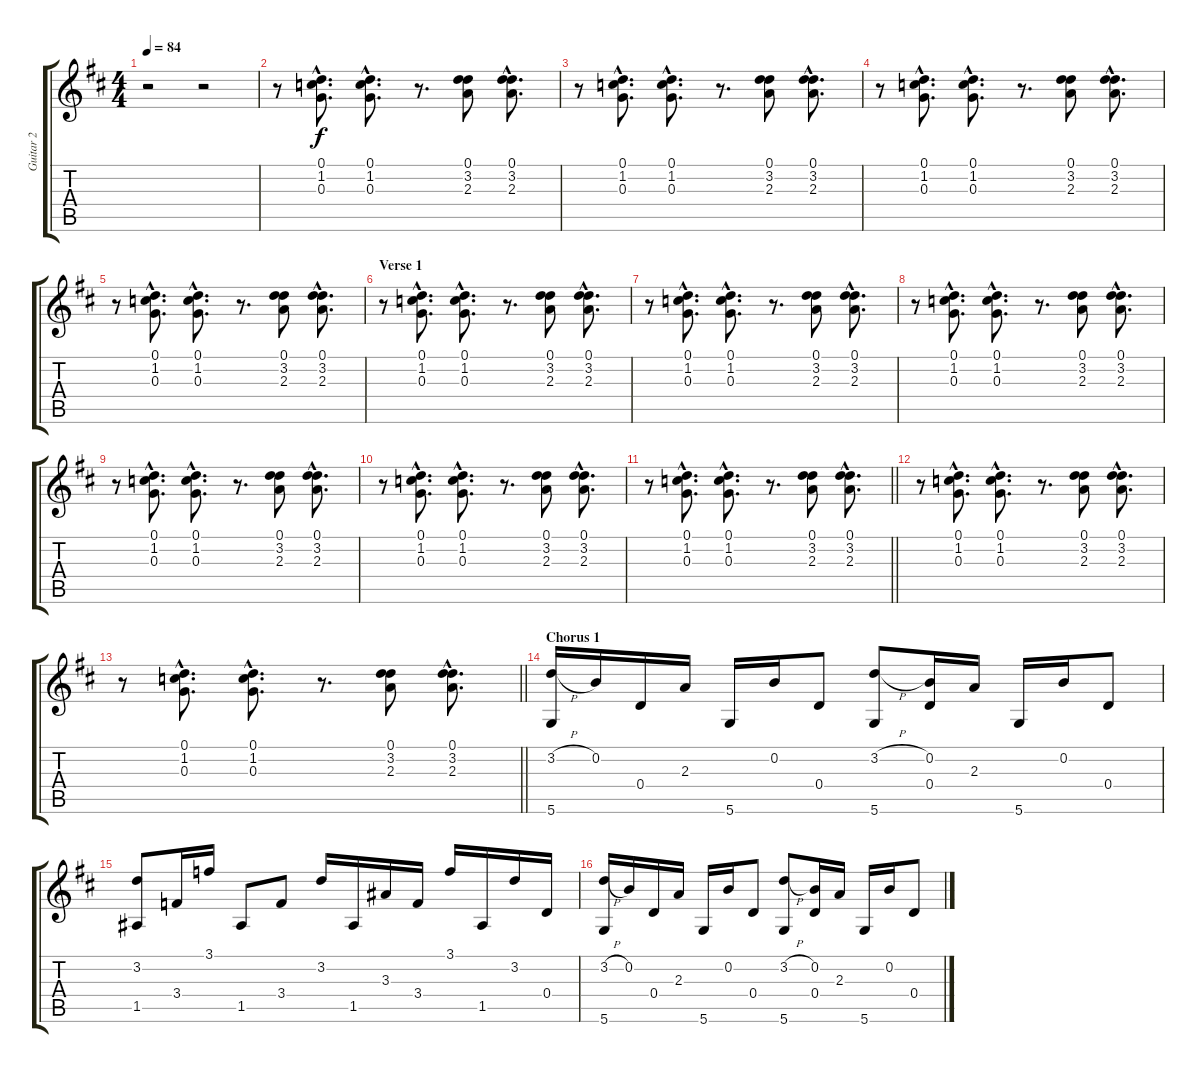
\track ("Guitar 2" "Guitar 2") {instrument acousticguitarsteel}
\staff {score tabs}
\tuning (D4 B3 G3 D3 A2 D2) {hide}
\ts (4 4)
\tempo 84
\clef g2
\ks d
r.2{dy f volume 0 instrument acousticguitarsteel} r.2{volume 12} |
r.8 (0.1{hac} 1.2{hac} 0.3{hac}).8{d} (0.1{hac} 1.2{hac} 0.3{hac}).8{d} r.8{d} (0.1 3.2 2.3).8 (0.1{hac} 3.2{hac} 2.3{hac}).8{d} |
r.8 (0.1{hac} 1.2{hac} 0.3{hac}).8{d} (0.1{hac} 1.2{hac} 0.3{hac}).8{d} r.8{d} (0.1 3.2 2.3).8 (0.1{hac} 3.2{hac} 2.3{hac}).8{d} |
r.8 (0.1{hac} 1.2{hac} 0.3{hac}).8{d} (0.1{hac} 1.2{hac} 0.3{hac}).8{d} r.8{d} (0.1 3.2 2.3).8 (0.1{hac} 3.2{hac} 2.3{hac}).8{d} |
r.8 (0.1{hac} 1.2{hac} 0.3{hac}).8{d} (0.1{hac} 1.2{hac} 0.3{hac}).8{d} r.8{d} (0.1 3.2 2.3).8 (0.1{hac} 3.2{hac} 2.3{hac}).8{d} |
\section ("" "Verse 1")
r.8 (0.1{hac} 1.2{hac} 0.3{hac}).8{d} (0.1{hac} 1.2{hac} 0.3{hac}).8{d} r.8{d} (0.1 3.2 2.3).8 (0.1{hac} 3.2{hac} 2.3{hac}).8{d} |
r.8 (0.1{hac} 1.2{hac} 0.3{hac}).8{d} (0.1{hac} 1.2{hac} 0.3{hac}).8{d} r.8{d} (0.1 3.2 2.3).8 (0.1{hac} 3.2{hac} 2.3{hac}).8{d} |
r.8 (0.1{hac} 1.2{hac} 0.3{hac}).8{d} (0.1{hac} 1.2{hac} 0.3{hac}).8{d} r.8{d} (0.1 3.2 2.3).8 (0.1{hac} 3.2{hac} 2.3{hac}).8{d} |
r.8 (0.1{hac} 1.2{hac} 0.3{hac}).8{d} (0.1{hac} 1.2{hac} 0.3{hac}).8{d} r.8{d} (0.1 3.2 2.3).8 (0.1{hac} 3.2{hac} 2.3{hac}).8{d} |
r.8 (0.1{hac} 1.2{hac} 0.3{hac}).8{d} (0.1{hac} 1.2{hac} 0.3{hac}).8{d} r.8{d} (0.1 3.2 2.3).8 (0.1{hac} 3.2{hac} 2.3{hac}).8{d} |
\barLineRight lightlight
r.8 (0.1{hac} 1.2{hac} 0.3{hac}).8{d} (0.1{hac} 1.2{hac} 0.3{hac}).8{d} r.8{d} (0.1 3.2 2.3).8 (0.1{hac} 3.2{hac} 2.3{hac}).8{d} |
r.8 (0.1{hac} 1.2{hac} 0.3{hac}).8{d} (0.1{hac} 1.2{hac} 0.3{hac}).8{d} r.8{d} (0.1 3.2 2.3).8 (0.1{hac} 3.2{hac} 2.3{hac}).8{d} |
\barLineRight lightlight
r.8 (0.1{hac} 1.2{hac} 0.3{hac}).8{d} (0.1{hac} 1.2{hac} 0.3{hac}).8{d} r.8{d} (0.1 3.2 2.3).8 (0.1{hac} 3.2{hac} 2.3{hac}).8{d} |
\section ("" "Chorus 1")
(3.2{h} 5.6).16 0.2.16 0.4.16 2.3.16 5.6.16 0.2.16 0.4.8 (3.2{h} 5.6).8 (0.2 0.4).16 2.3.16 5.6.16 0.2.16 0.4.8 |
(3.2 1.5).8 3.4.16 3.1.16 1.5.8 3.4.8 3.2.16 1.5.16 3.3.16 3.4.16 3.1.16 1.5.16 3.2.16 0.4.16 |
(3.2{h} 5.6).16 0.2.16 0.4.16 2.3.16 5.6.16 0.2.16 0.4.8 (3.2{h} 5.6).8 (0.2 0.4).16 2.3.16 5.6.16 0.2.16 0.4.8
